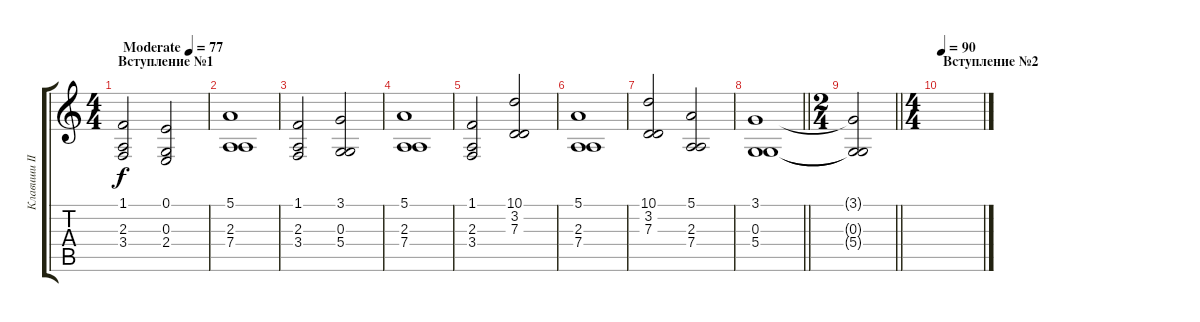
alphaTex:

\track ("Клавиши III" "Клавиши II") {instrument fx7echoes}
\staff {score tabs}
\tuning (E4 B3 G3 D3 A2 E2) {hide}
\ts (4 4)
\section ("" "Вступление №1")
\tempo (77 "Moderate")
\clef g2
\ks c
(1.1 2.3 3.4).2{dy f volume 6 instrument fx7echoes} (0.1 0.3 2.4).2 |
(5.1 2.3 7.4).1 |
(1.1 2.3 3.4).2 (3.1 0.3 5.4).2 |
(5.1 2.3 7.4).1 |
(1.1 2.3 3.4).2 (10.1 3.2 7.3).2 |
(5.1 2.3 7.4).1 |
(10.1 3.2 7.3).2 (5.1 2.3 7.4).2 |
\barLineRight lightlight
(3.1 0.3 5.4).1{volume 3} |
\ts (2 4)
\barLineRight lightlight
(3.1{t} 0.3{t} 5.4{t}).2 |
\ts (4 4)
\section ("" "Вступление №2")
\tempo 90
